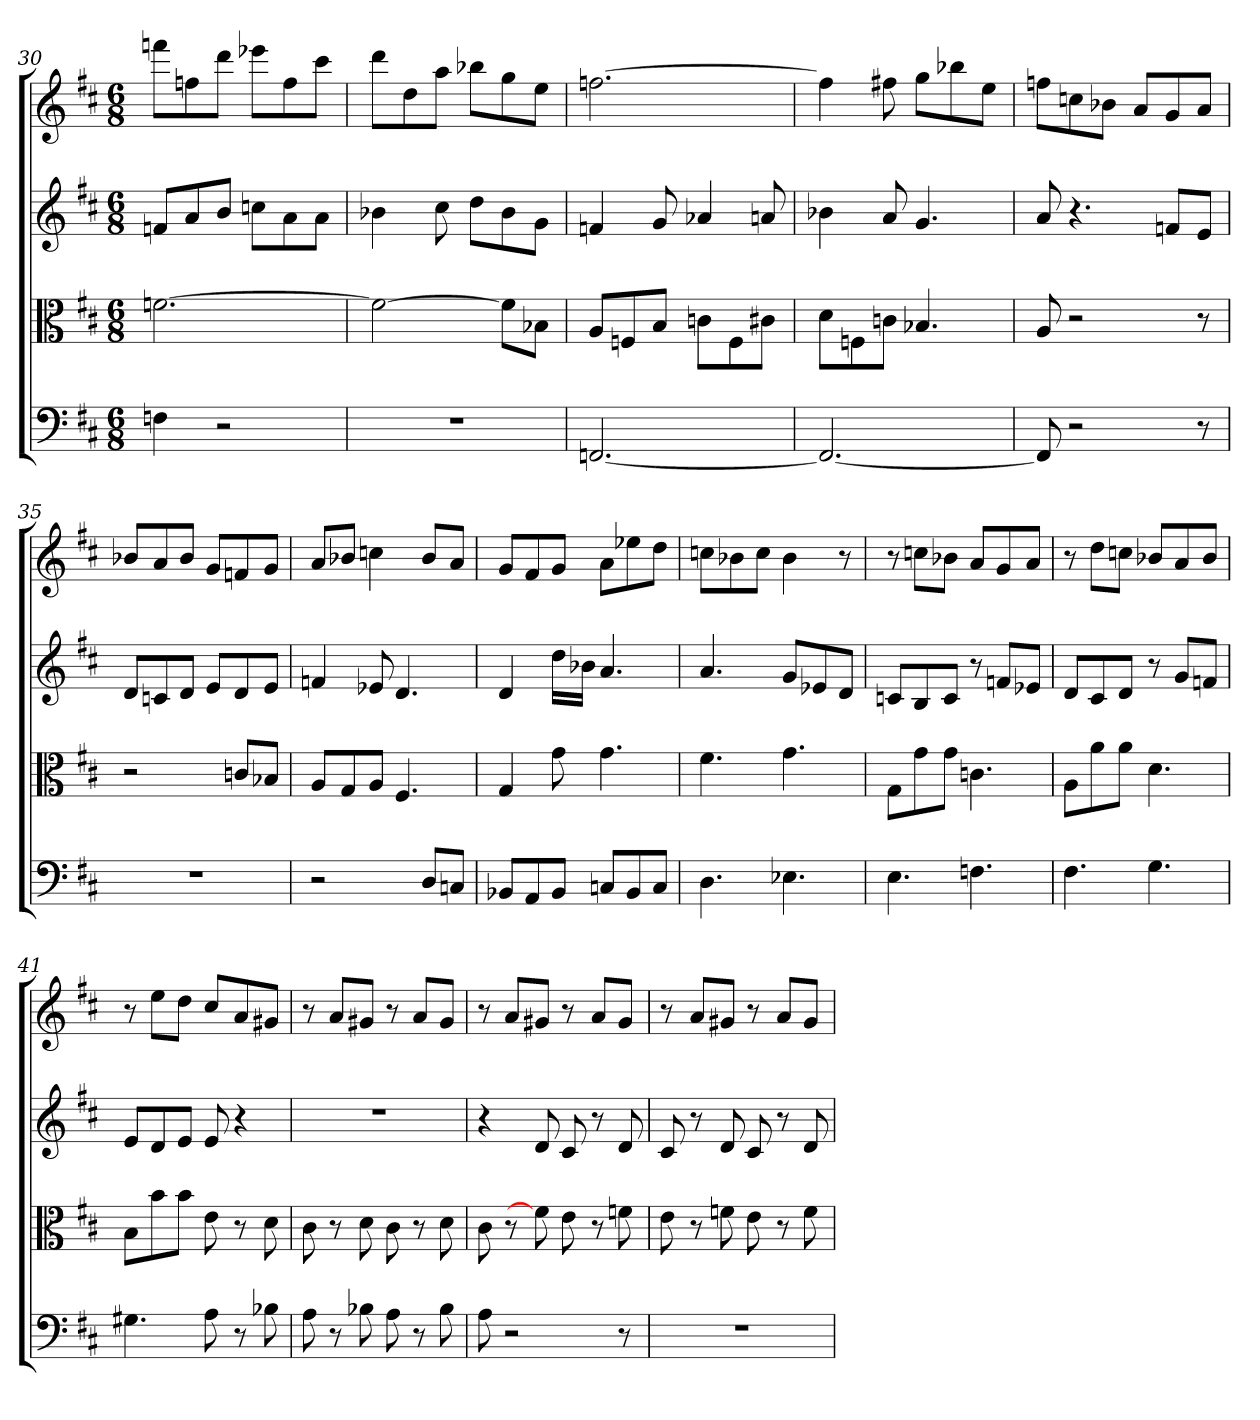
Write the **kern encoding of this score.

**kern	**kern	**kern	**kern
*part4	*part3	*part2	*part1
*staff4	*staff3	*staff2	*staff1
*clefF4	*clefC3	*	*
*k[f#c#]	*k[f#c#]	*k[f#c#]	*k[f#c#]
*D:	*D:	*D:	*D:
*M6/8	*M6/8	*M6/8	*M6/8
=30	=30	=30	=30
4Fn	[2.fn	8fnL	8fffnL
.	.	8a	8ffn
2r	.	8bJ	8dddJ
.	.	8ccnL	8eee-XL
.	.	8a	8ff
.	.	8aJ	8ccc#J
=31	=31	=31	=31
2.r	2f_	4b-X	8dddL
.	.	.	8dd
.	.	8cc#	8aaJ
.	.	8ddL	8bb-XL
.	8f\L]	8b-	8gg
.	8B-X\J	8gJ	8eeJ
=32	=32	=32	=32
[2.FFn	8A/L	4fn	[2.ffn
.	8Fn/	.	.
.	8B/J	8g	.
.	8cn\L	4a-X	.
.	8F\	.	.
.	8c#X\J	8an	.
=33	=33	=33	=33
2.FF_	8d\L	4b-X	4ff]
.	8Fn\	.	.
.	8cn\J	8a	8ff#X
.	4.B-X	4.g	8ggL
.	.	.	8bb-X
.	.	.	8eeJ
=34	=34	=34	=34
8FF]	8A	8a	8ffnL
2r	2r	4.r	8ccn
.	.	.	8b-XJ
.	.	.	8aL
.	.	8fnL	8g
8r	8r	8eJ	8aJ
=35	=35	=35	=35
2.r	2r	8dL	8b-XL
.	.	8cn	8a
.	.	8dJ	8b-J
.	.	8eL	8gL
.	8cn/L	8d	8fn
.	8B-X/J	8eJ	8gJ
=36	=36	=36	=36
2r	8A/L	4fn	8aL
.	8G/	.	8b-XJ
.	8A/J	8e-X	4ccn
.	4.F#	4.d	.
8D/L	.	.	8b-L
8Cn/J	.	.	8aJ
=37	=37	=37	=37
8BB-X/L	4G	4d	8gL
8AA/	.	.	8f#
8BB-/J	8g	16ddLL	8gJ
.	.	16b-XJJ	.
8Cn/L	4.g	4.a	8aL
8BB-/	.	.	8ee-X
8C/J	.	.	8ddJ
=38	=38	=38	=38
4.D	4.f#	4.a	8ccnL
.	.	.	8b-X
.	.	.	8ccJ
4.E-X	4.g	8gL	4b-
.	.	8e-X	.
.	.	8dJ	8r
=39	=39	=39	=39
4.E	8G\L	8cnL	8r
.	8g\	8B	8ccnL
.	8g\J	8cJ	8b-XJ
4.Fn	4.cn	8r	8aL
.	.	8fnL	8g
.	.	8e-XJ	8aJ
=40	=40	=40	=40
4.F#	8A\L	8dL	8r
.	8a\	8c#	8ddL
.	8a\J	8dJ	8ccnJ
4.G	4.d	8r	8b-XL
.	.	8gL	8a
.	.	8fnJ	8b-J
=41	=41	=41	=41
4.G#X	8B\L	8eL	8r
.	8b\	8d	8eeL
.	8b\J	8eJ	8ddJ
8A	8e	8e	8cc#L
8r	8r	4r	8a
8B-X	8d	.	8g#XJ
=42	=42	=42	=42
8A	8c#	2.r	8r
8r	8r	.	8aL
8B-X	8d	.	8g#XJ
8A	8c#	.	8r
8r	8r	.	8aL
8B-	8d	.	8g#J
=43	=43	=43	=43
8A	8c#	4r	8r
2r	8r	.	8aL
.	8f]	8d	8g#XJ
.	8e	8c#	8r
.	8r	8r	8aL
8r	8fn	8d	8g#J
=44	=44	=44	=44
2.r	8e	8c#	8r
.	8r	8r	8aL
.	8fn	8d	8g#XJ
.	8e	8c#	8r
.	8r	8r	8aL
.	8f	8d	8g#J
=	=	=	=
*-	*-	*-	*-
